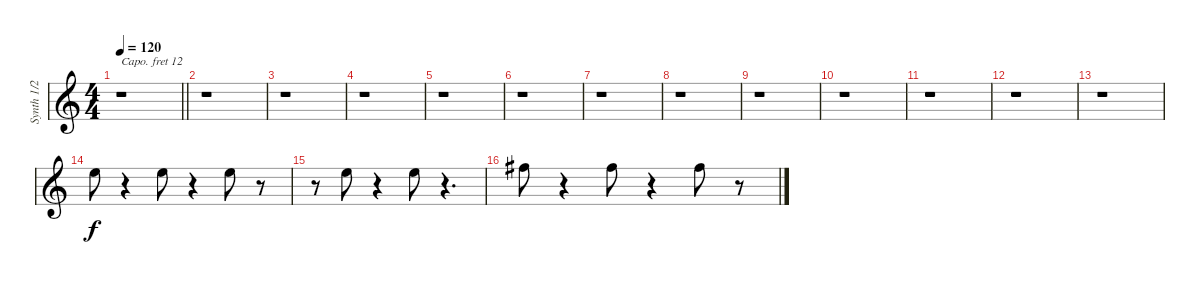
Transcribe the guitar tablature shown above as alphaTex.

\track ("Synth 1/2" "Synth 1/2") {instrument pad7halo}
\staff {score}
\capo 12
\tuning (Eb4 B3 Gb3 B2 Gb2 B1) {hide}
\ts (4 4)
\tempo 120
\clef g2
\barLineRight lightlight
\ks c
r.1{dy f} |
r.1 |
r.1 |
r.1 |
r.1 |
r.1 |
r.1 |
r.1 |
r.1 |
r.1 |
r.1 |
r.1 |
r.1 |
1.1.8 r.4 1.1.8 r.4 1.1.8 r.8 |
r.8 1.1.8 r.4 1.1.8 r.4{d} |
3.1.8 r.4 3.1.8 r.4 3.1.8 r.8
